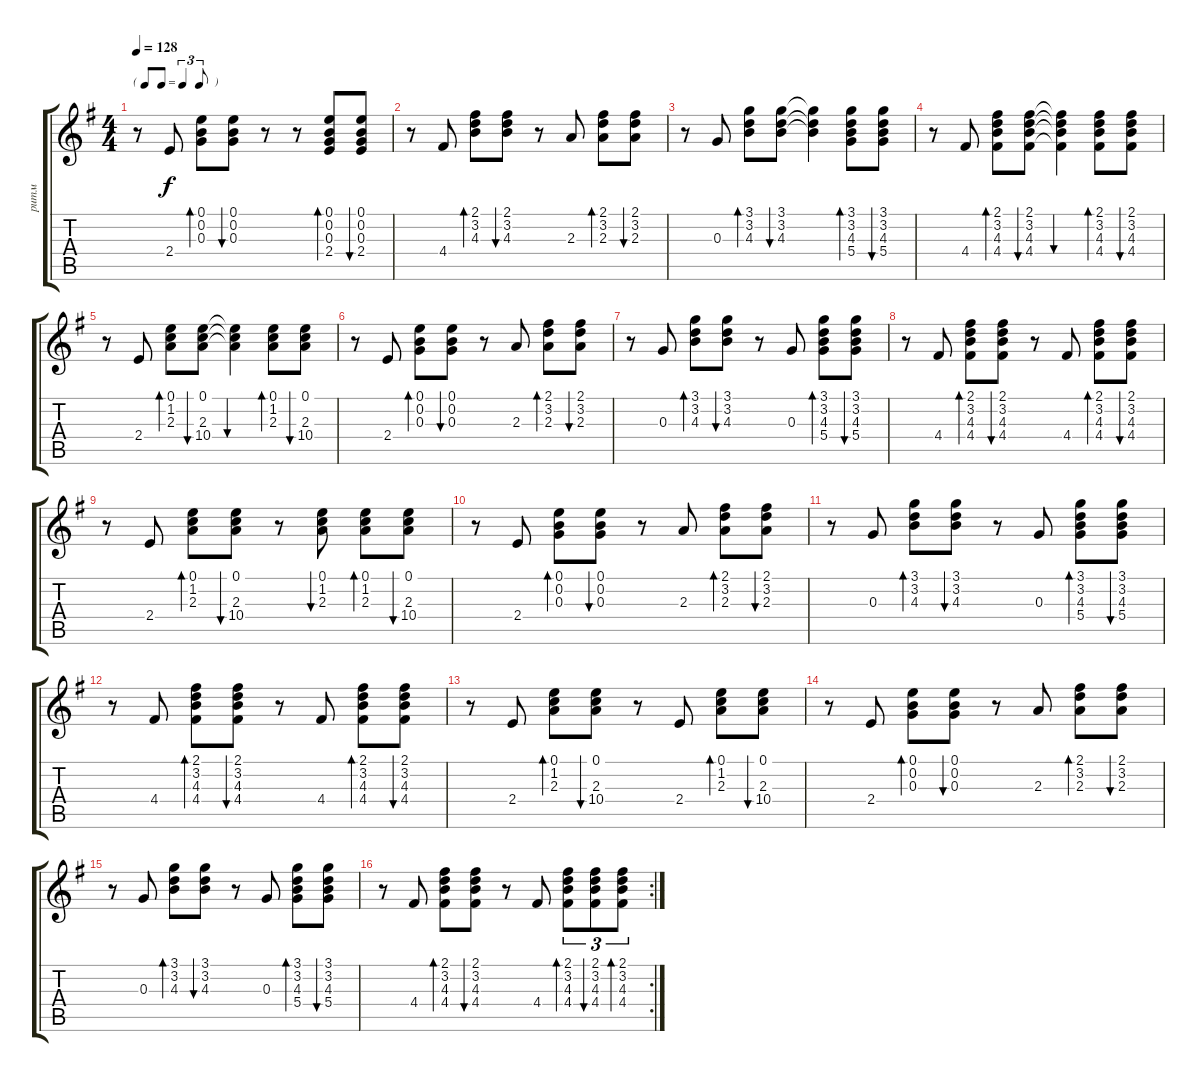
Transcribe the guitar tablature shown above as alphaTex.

\track ("ритм" "ритм") {instrument acousticguitarsteel}
\staff {score tabs}
\tuning (E4 B3 G3 D3 A2 E2) {hide}
\ts (4 4)
\tf triplet8th
\tempo 128
\clef g2
\ks eminor
r.8{dy f} 2.4.8 (0.1 0.2 0.3).8{bd 60} (0.1 0.2 0.3).8{bu 60} r.8 r.8 (0.1 0.2 0.3 2.4).8{bd 60} (0.1 0.2 0.3 2.4).8{bu 60} |
r.8 4.4.8 (2.1 3.2 4.3).8{bd 60} (2.1 3.2 4.3).8{bu 60} r.8 2.3.8 (2.1 3.2 2.3).8{bd 60} (2.1 3.2 2.3).8{bu 60} |
r.8 0.3.8 (3.1 3.2 4.3).8{bd 60} (3.1 3.2 4.3).8{bu 60} (3.1{t} 3.2{t} 4.3{t}).4 (3.1 3.2 4.3 5.4).8{bd 60} (3.1 3.2 4.3 5.4).8{bu 60} |
r.8 4.4.8 (2.1 3.2 4.3 4.4).8{bd 60} (2.1 3.2 4.3 4.4).8{bu 60} (2.1{t} 3.2{t} 4.3{t} 4.4{t}).4{bu 60} (2.1 3.2 4.3 4.4).8{bd 60} (2.1 3.2 4.3 4.4).8{bu 60} |
r.8 2.4.8 (0.1 1.2 2.3).8{bd 60} (0.1 2.3 10.4).8{bu 60} (0.1{t} 2.3{t} 10.4{t}).4{bu 60} (0.1 1.2 2.3).8{bd 60} (0.1 2.3 10.4).8{bu 60} |
r.8 2.4.8 (0.1 0.2 0.3).8{bd 60} (0.1 0.2 0.3).8{bu 60} r.8 2.3.8 (2.1 3.2 2.3).8{bd 60} (2.1 3.2 2.3).8{bu 60} |
r.8 0.3.8 (3.1 3.2 4.3).8{bd 60} (3.1 3.2 4.3).8{bu 60} r.8 0.3.8 (3.1 3.2 4.3 5.4).8{bd 60} (3.1 3.2 4.3 5.4).8{bu 60} |
r.8 4.4.8 (2.1 3.2 4.3 4.4).8{bd 60} (2.1 3.2 4.3 4.4).8{bu 60} r.8 4.4.8 (2.1 3.2 4.3 4.4).8{bd 60} (2.1 3.2 4.3 4.4).8{bu 60} |
r.8 2.4.8 (0.1 1.2 2.3).8{bd 60} (0.1 2.3 10.4).8{bu 60} r.8 (0.1 1.2 2.3).8{bu 60} (0.1 1.2 2.3).8{bd 60} (0.1 2.3 10.4).8{bu 60} |
r.8 2.4.8 (0.1 0.2 0.3).8{bd 60} (0.1 0.2 0.3).8{bu 60} r.8 2.3.8 (2.1 3.2 2.3).8{bd 60} (2.1 3.2 2.3).8{bu 60} |
r.8 0.3.8 (3.1 3.2 4.3).8{bd 60} (3.1 3.2 4.3).8{bu 60} r.8 0.3.8 (3.1 3.2 4.3 5.4).8{bd 60} (3.1 3.2 4.3 5.4).8{bu 60} |
r.8 4.4.8 (2.1 3.2 4.3 4.4).8{bd 60} (2.1 3.2 4.3 4.4).8{bu 60} r.8 4.4.8 (2.1 3.2 4.3 4.4).8{bd 60} (2.1 3.2 4.3 4.4).8{bu 60} |
r.8 2.4.8 (0.1 1.2 2.3).8{bd 60} (0.1 2.3 10.4).8{bu 60} r.8 2.4.8 (0.1 1.2 2.3).8{bd 60} (0.1 2.3 10.4).8{bu 60} |
r.8 2.4.8 (0.1 0.2 0.3).8{bd 60} (0.1 0.2 0.3).8{bu 60} r.8 2.3.8 (2.1 3.2 2.3).8{bd 60} (2.1 3.2 2.3).8{bu 60} |
r.8 0.3.8 (3.1 3.2 4.3).8{bd 60} (3.1 3.2 4.3).8{bu 60} r.8 0.3.8 (3.1 3.2 4.3 5.4).8{bd 60} (3.1 3.2 4.3 5.4).8{bu 60} |
\rc 2
r.8 4.4.8 (2.1 3.2 4.3 4.4).8{bd 60} (2.1 3.2 4.3 4.4).8{bu 60} r.8 4.4.8 (2.1 3.2 4.3 4.4).8{tu (3 2) bd 60} (2.1 3.2 4.3 4.4).8{tu (3 2) bu 60} (2.1 3.2 4.3 4.4).8{tu (3 2) bd 60}
